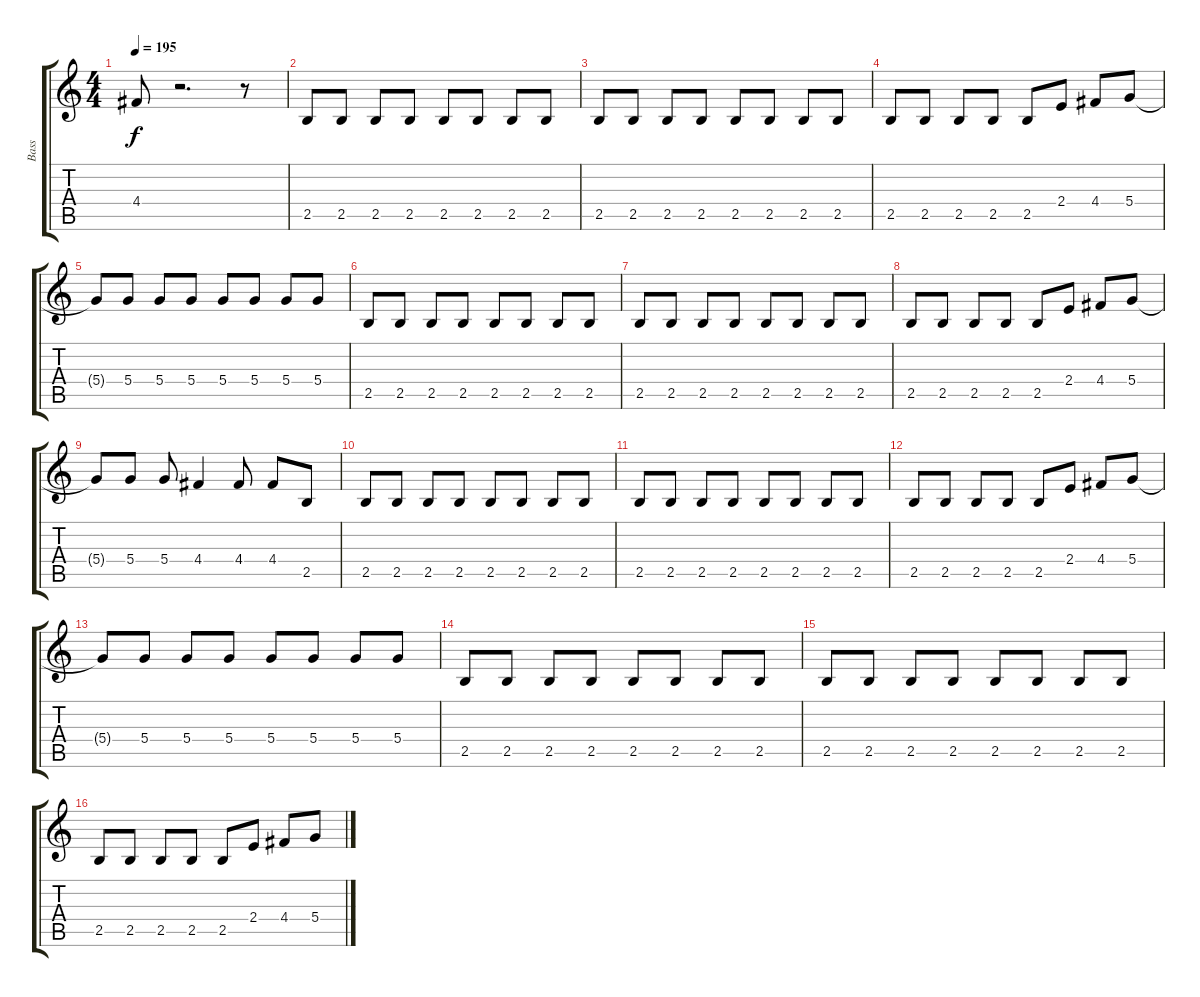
\track ("Bass" "Bass") {instrument electricbasspick}
\staff {score tabs}
\tuning (E4 B3 G3 D3 A2 E2) {hide}
\ts (4 4)
\tempo 195
\clef g2
\ks c
4.4.8{dy f} r.2{d} r.8 |
2.5.8 2.5.8 2.5.8 2.5.8 2.5.8 2.5.8 2.5.8 2.5.8 |
2.5.8 2.5.8 2.5.8 2.5.8 2.5.8 2.5.8 2.5.8 2.5.8 |
2.5.8 2.5.8 2.5.8 2.5.8 2.5.8 2.4.8 4.4.8 5.4.8 |
5.4{t}.8 5.4.8 5.4.8 5.4.8 5.4.8 5.4.8 5.4.8 5.4.8 |
2.5.8 2.5.8 2.5.8 2.5.8 2.5.8 2.5.8 2.5.8 2.5.8 |
2.5.8 2.5.8 2.5.8 2.5.8 2.5.8 2.5.8 2.5.8 2.5.8 |
2.5.8 2.5.8 2.5.8 2.5.8 2.5.8 2.4.8 4.4.8 5.4.8 |
5.4{t}.8 5.4.8 5.4.8 4.4.4 4.4.8 4.4.8 2.5.8 |
2.5.8 2.5.8 2.5.8 2.5.8 2.5.8 2.5.8 2.5.8 2.5.8 |
2.5.8 2.5.8 2.5.8 2.5.8 2.5.8 2.5.8 2.5.8 2.5.8 |
2.5.8 2.5.8 2.5.8 2.5.8 2.5.8 2.4.8 4.4.8 5.4.8 |
5.4{t}.8 5.4.8 5.4.8 5.4.8 5.4.8 5.4.8 5.4.8 5.4.8 |
2.5.8 2.5.8 2.5.8 2.5.8 2.5.8 2.5.8 2.5.8 2.5.8 |
2.5.8 2.5.8 2.5.8 2.5.8 2.5.8 2.5.8 2.5.8 2.5.8 |
2.5.8 2.5.8 2.5.8 2.5.8 2.5.8 2.4.8 4.4.8 5.4.8
